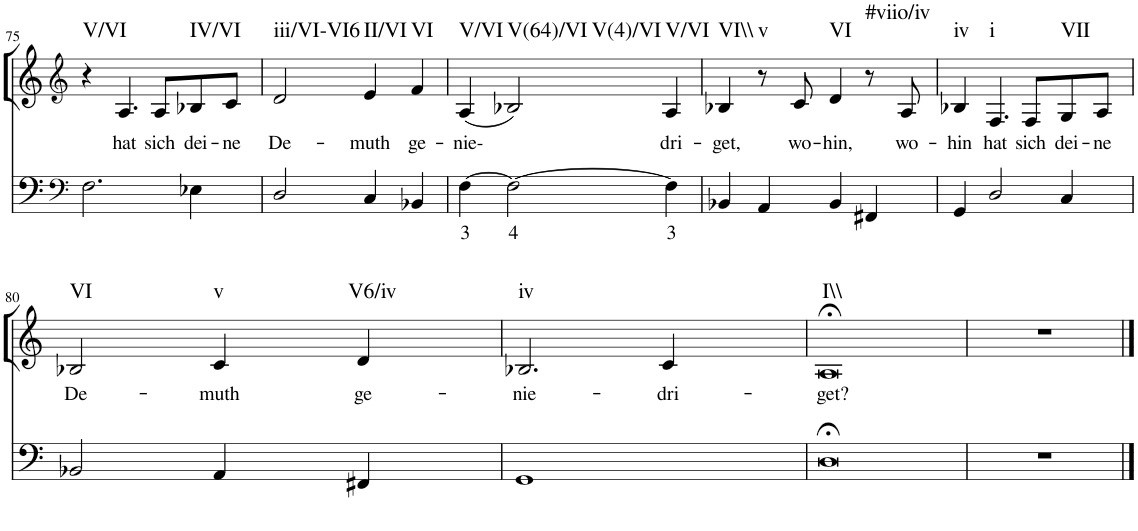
**kern	**text	**kern	**text	**harte
*part2	*part2	*part1	*part1	*part1
*staff2	*staff2	*staff1	*staff1	*
*I"Continuo	*	*I"Alto	*	*
!!LO:PB:g=z
*clefF4	*	*clefG2	*	*
*k[]	*	*k[]	*	*
*M4/4	*	*M4/4	*	*
=75	=75	=75	=75	=75
!	!	!	!	!LO:H:kt=V/VI
2.F\	.	4r	.	N
!	!	!	!LO:LY:b	!
.	.	4.A/	hat	.
!	!	!	!LO:LY:b	!
.	.	8A/L	sich	.
!	!	!	!LO:LY:b	!LO:H:kt=IV/VI
4E-X\	.	8B-X/	dei-	N
!	!	!	!LO:LY:b	!
.	.	8c/J	ne	.
=76	=76	=76	=76	=76
!	!	!	!LO:LY:b	!LO:H:kt=iii/VI-VI6
2D/	.	2d/	De-	N
!	!	!	!LO:LY:b	!LO:H:kt=II/VI
4C/	.	4e/	muth	N
!	!	!	!LO:LY:b	!LO:H:kt=VI
4BB-X/	.	4f/	ge-	N
=77	=77	=77	=77	=77
!	!LO:LY:b	!	!LO:LY:b	!LO:H:kt=V/VI
[4F\	3	(4A/	nie-	N
!	!LO:LY:b	!	!	!LO:H:n=1:kt=V(64)/VI
!	!	!	!	!LO:H:n=2:kt=V(4)/VI
2F\_	4	2B-X/)	.	N N
!	!LO:LY:b	!	!LO:LY:b	!LO:H:kt=V/VI
4F\]	3	4A/	dri-	N
=78	=78	=78	=78	=78
!	!	!	!LO:LY:b	!LO:H:kt=VI\\
4BB-X/	.	4B-X/	get,	N
!	!	!	!	!LO:H:kt=v
4AA/	.	8r	.	N
!	!	!	!LO:LY:b	!
.	.	8c/	wo-	.
!	!	!	!LO:LY:b	!LO:H:kt=VI
4BB-/	.	4d/	hin,	N
!	!	!	!	!LO:H:kt=#viio/iv
4FF#X/	.	8r	.	N
!	!	!	!LO:LY:b	!
.	.	8A/	wo-	.
=79	=79	=79	=79	=79
!	!	!	!LO:LY:b	!LO:H:kt=iv
4GG/	.	4B-X/	hin	N
!	!	!	!LO:LY:b	!LO:H:kt=i
2D/	.	4.F/	hat	N
!	!	!	!LO:LY:b	!
.	.	8F/L	sich	.
!	!	!	!LO:LY:b	!LO:H:kt=VII
4C/	.	8G/	dei-	N
!	!	!	!LO:LY:b	!
.	.	8A/J	ne	.
!!LO:LB:g=z
=80	=80	=80	=80	=80
!	!	!	!LO:LY:b	!LO:H:kt=VI
2BB-X/	.	2B-X/	De-	N
!	!	!	!LO:LY:b	!LO:H:kt=v
4AA/	.	4c/	muth	N
!	!	!	!LO:LY:b	!LO:H:kt=V6/iv
4FF#X/	.	4d/	ge-	N
=81	=81	=81	=81	=81
!	!	!	!LO:LY:b	!LO:H:kt=iv
1GG	.	2.B-X/	nie-	N
!	!	!	!LO:LY:b	!
.	.	4c/	dri-	.
=82	=82	=82	=82	=82
!	!	!	!LO:LY:b	!LO:H:kt=I\\
[1D	.	[1A	get?	N
=83	=83	=83	=83	=83
1r	.	1r	.	.
1D;<]	.	1A;<]	.	.
==	==	==	==	==
*-	*-	*-	*-	*-
